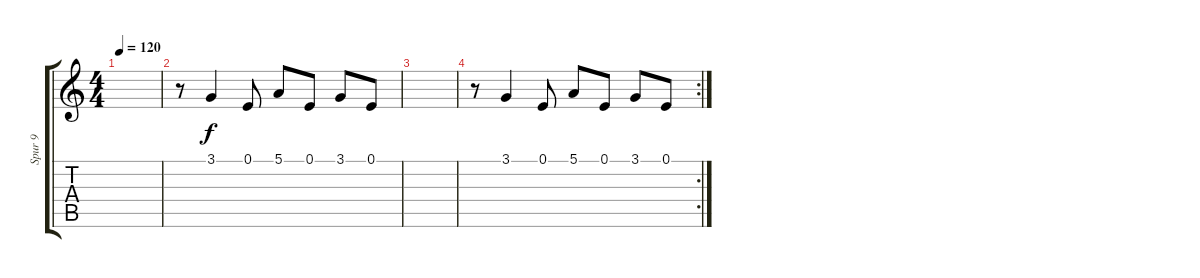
\track ("Spur 9" "Spur 9") {instrument choiraahs}
\staff {score tabs}
\tuning (E4 B3 G3 D3 A2 E2) {hide}
\ts (4 4)
\tempo 120
\clef g2
\ks c
|
r.8 3.1.4 0.1.8 5.1.8 0.1.8 3.1.8 0.1.8 |
|
\rc 2
r.8 3.1.4 0.1.8 5.1.8 0.1.8 3.1.8 0.1.8
